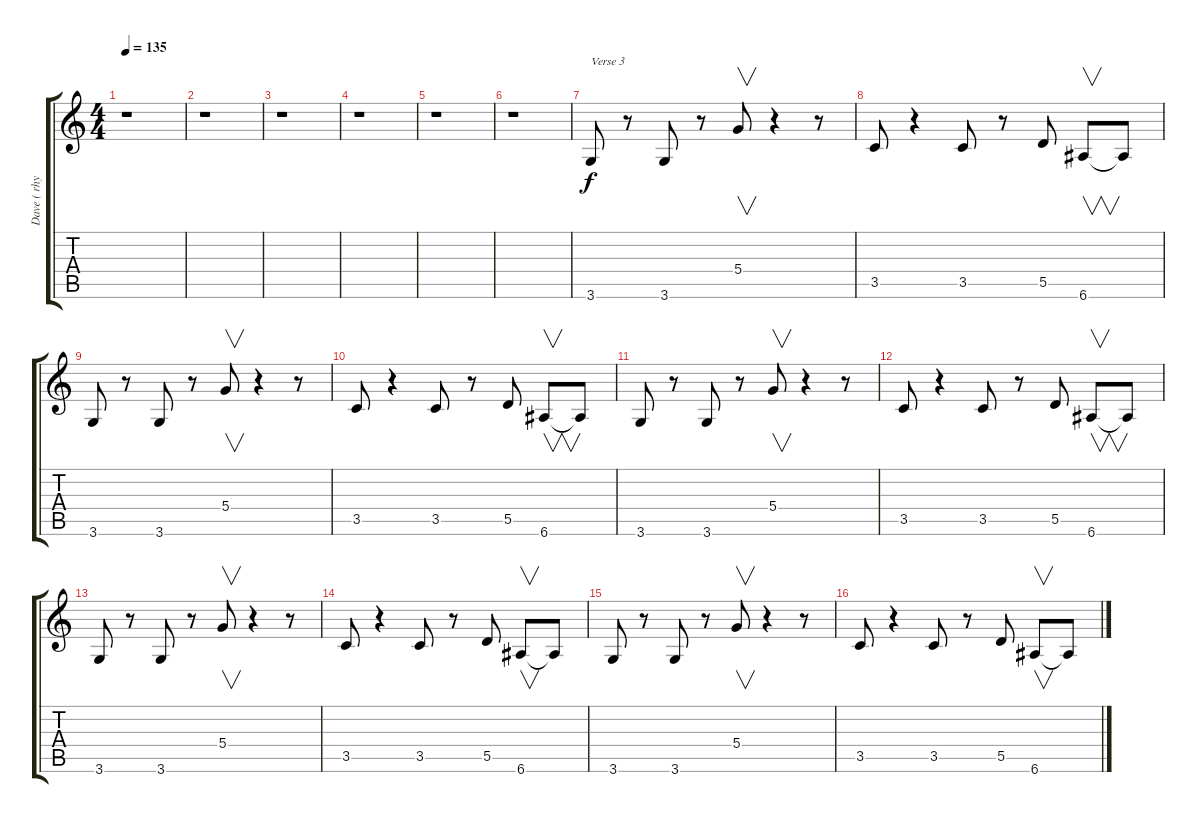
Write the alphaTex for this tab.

\track ("Dave ( rhythm )" "Dave ( rhy") {instrument distortionguitar}
\staff {score tabs}
\tuning (E4 B3 G3 D3 A2 E2) {hide}
\ts (4 4)
\tempo 135
\clef g2
\ks c
r.1{dy mp} |
r.1 |
r.1 |
r.1 |
r.1 |
r.1 |
3.6.8{txt "Verse 3" dy f} r.8 3.6.8 r.8 5.4.8{v} r.4 r.8 |
3.5.8 r.4 3.5.8 r.8 5.5.8 6.6.8{v} 6.6{t}.8 |
3.6.8 r.8 3.6.8 r.8 5.4.8{v} r.4 r.8 |
3.5.8 r.4 3.5.8 r.8 5.5.8 6.6.8{v} 6.6{t}.8 |
3.6.8 r.8 3.6.8 r.8 5.4.8{v} r.4 r.8 |
3.5.8 r.4 3.5.8 r.8 5.5.8 6.6.8{v} 6.6{t}.8 |
3.6.8 r.8 3.6.8 r.8 5.4.8{v} r.4 r.8 |
3.5.8 r.4 3.5.8 r.8 5.5.8 6.6.8{v} 6.6{t}.8 |
3.6.8 r.8 3.6.8 r.8 5.4.8{v} r.4 r.8 |
3.5.8 r.4 3.5.8 r.8 5.5.8 6.6.8{v} 6.6{t}.8
